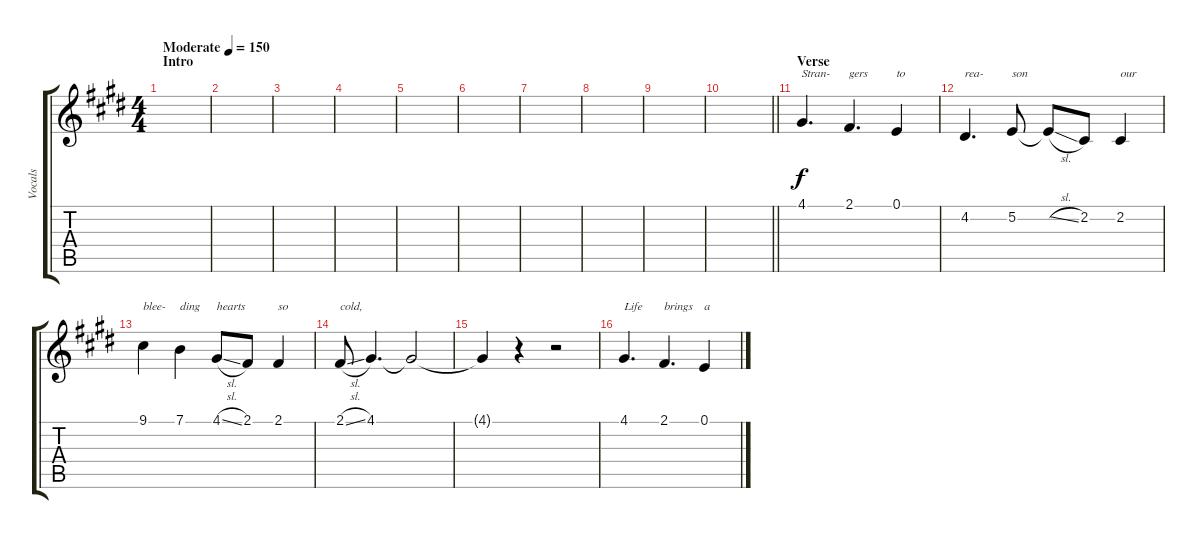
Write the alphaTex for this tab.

\track ("Vocals" "Vocals") {instrument lead2sawtooth}
\staff {score tabs}
\tuning (E4 B3 G3 D3 A2 E2) {hide}
\ts (4 4)
\section ("" "Intro")
\tempo (150 "Moderate")
\clef g2
\ks c#minor
|
|
|
|
|
|
|
|
|
\barLineRight lightlight
|
\section ("" "Verse")
4.1.4{d txt "Stran-"} 2.1.4{d txt "gers"} 0.1.4{txt "to"} |
4.2.4{d txt "rea-"} 5.2.8{txt "son"} 5.2{sl t}.8 2.2.8 2.2.4{txt "our"} |
9.1.4{txt "blee-"} 7.1.4{txt "ding"} 4.1{sl}.8{txt "hearts"} 2.1.8 2.1.4{txt "so"} |
2.1{sl}.8{txt "cold,"} 4.1.4{d} 4.1{t}.2 |
4.1{t}.4 r.4 r.2 |
4.1.4{d txt "Life"} 2.1.4{d txt "brings"} 0.1.4{txt "a"}
